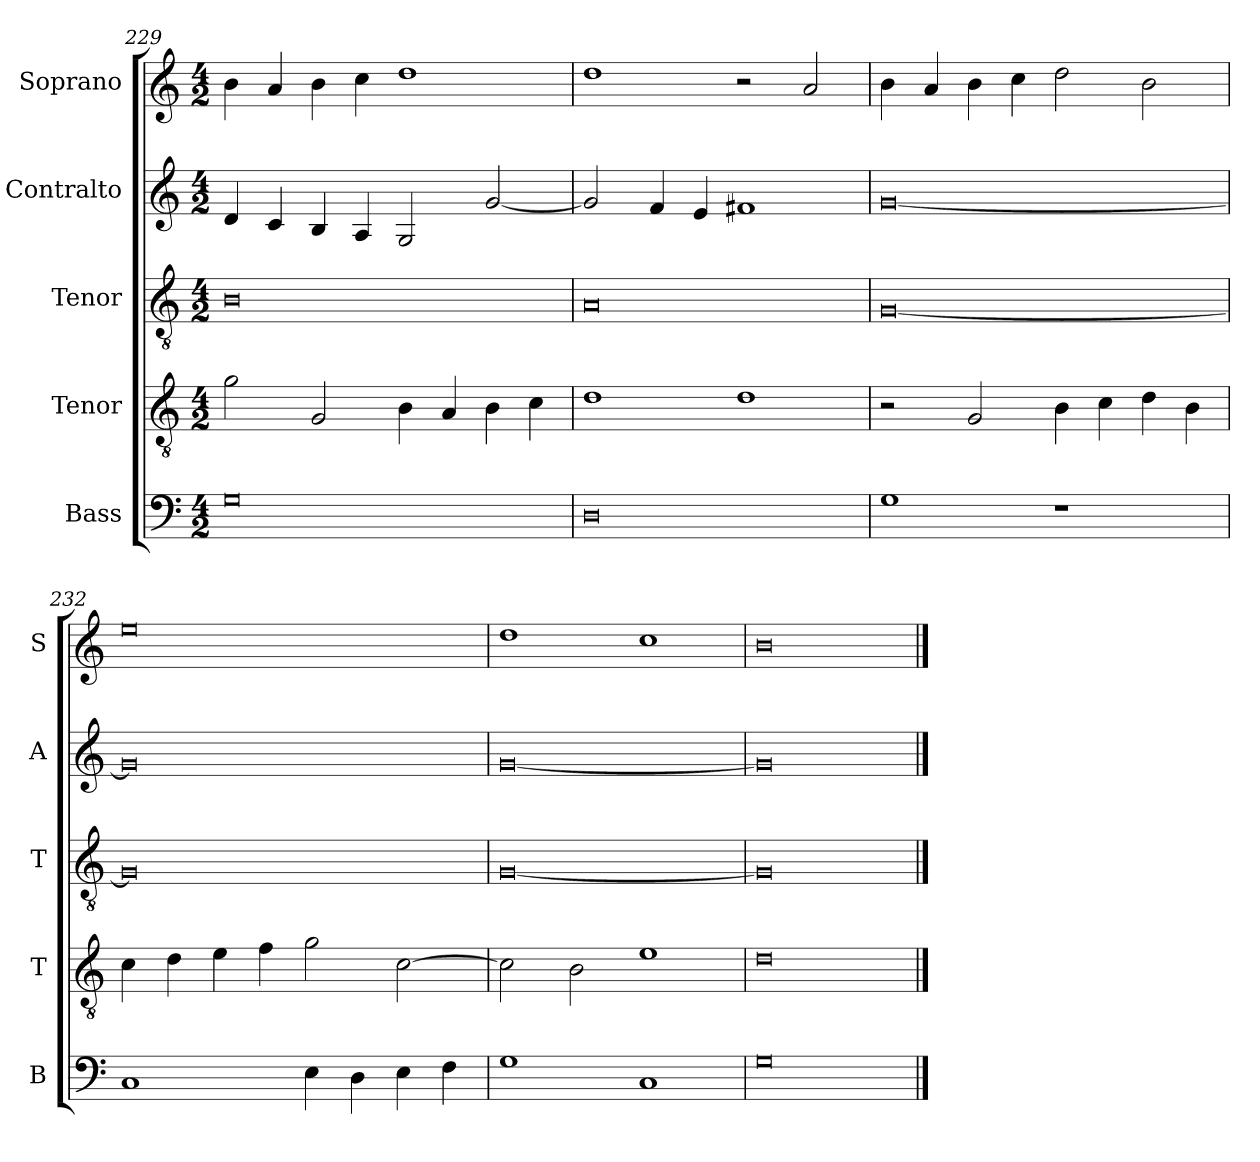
**kern	**kern	**kern	**kern	**kern
*part5	*part4	*part3	*part2	*part1
*staff5	*staff4	*staff3	*staff2	*staff1
*I"Bass	*I"Tenor	*I"Tenor	*I"Contralto	*I"Soprano
*I'B	*I'T	*I'T	*I'A	*I'S
*clefF4	*clefGv2	*clefGv2	*clefG2	*clefG2
*k[]	*k[]	*k[]	*k[]	*k[]
*G:mix	*G:mix	*G:mix	*G:mix	*G:mix
*M4/2	*M4/2	*M4/2	*M4/2	*M4/2
=229	=229	=229	=229	=229
0G	2g	0B	4d	4b
.	.	.	4c	4a
.	2G	.	4B	4b
.	.	.	4A	4cc
.	4B	.	2G	1dd
.	4A	.	.	.
.	4B	.	[2g	.
.	4c	.	.	.
=230	=230	=230	=230	=230
0D	1d	0A	2g]	1dd
.	.	.	4f	.
.	.	.	4e	.
.	1d	.	1f#X	2r
.	.	.	.	2a
=231	=231	=231	=231	=231
1G	2r	[0G	[0g	4b
.	.	.	.	4a
.	2G	.	.	4b
.	.	.	.	4cc
1r	4B	.	.	2dd
.	4c	.	.	.
.	4d	.	.	2b
.	4B	.	.	.
=232	=232	=232	=232	=232
1C	4c	0G]	0g]	0ee
.	4d	.	.	.
.	4e	.	.	.
.	4f	.	.	.
4E	2g	.	.	.
4D	.	.	.	.
4E	[2c	.	.	.
4F	.	.	.	.
=233	=233	=233	=233	=233
1G	2c]	[0G	[0g	1dd
.	2B	.	.	.
1C	1e	.	.	1cc
=234	=234	=234	=234	=234
0G	0d	0G]	0g]	0b
==	==	==	==	==
*-	*-	*-	*-	*-
